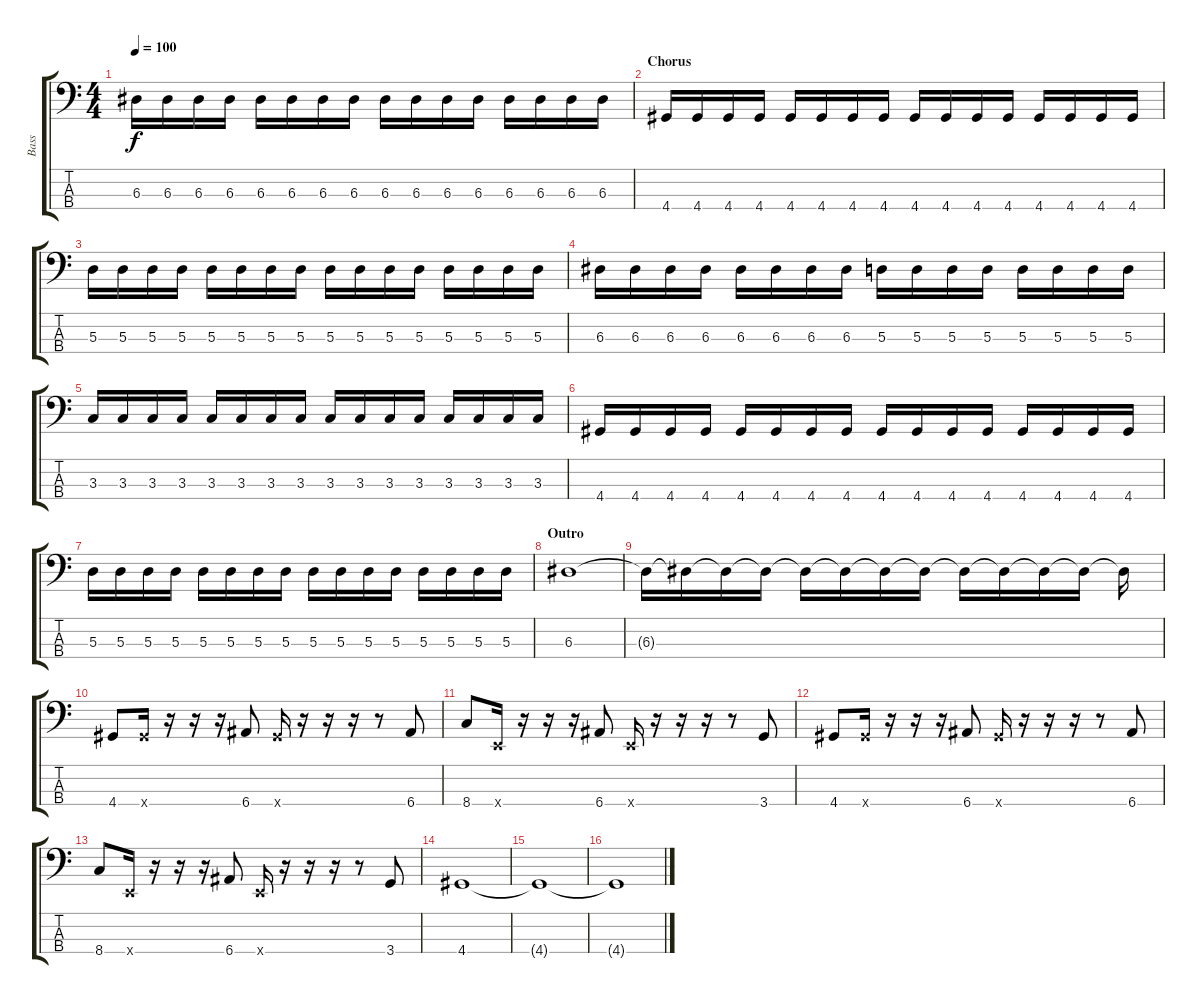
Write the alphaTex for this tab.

\track ("Bass" "Bass") {instrument electricbasspick}
\staff {score tabs}
\tuning (G2 D2 A1 E1) {hide}
\ts (4 4)
\tempo 100
\clef f4
\ks c
6.3.16{dy f} 6.3.16 6.3.16 6.3.16 6.3.16 6.3.16 6.3.16 6.3.16 6.3.16 6.3.16 6.3.16 6.3.16 6.3.16 6.3.16 6.3.16 6.3.16 |
\section ("" "Chorus")
4.4.16 4.4.16 4.4.16 4.4.16 4.4.16 4.4.16 4.4.16 4.4.16 4.4.16 4.4.16 4.4.16 4.4.16 4.4.16 4.4.16 4.4.16 4.4.16 |
5.3.16 5.3.16 5.3.16 5.3.16 5.3.16 5.3.16 5.3.16 5.3.16 5.3.16 5.3.16 5.3.16 5.3.16 5.3.16 5.3.16 5.3.16 5.3.16 |
6.3.16 6.3.16 6.3.16 6.3.16 6.3.16 6.3.16 6.3.16 6.3.16 5.3.16 5.3.16 5.3.16 5.3.16 5.3.16 5.3.16 5.3.16 5.3.16 |
3.3.16 3.3.16 3.3.16 3.3.16 3.3.16 3.3.16 3.3.16 3.3.16 3.3.16 3.3.16 3.3.16 3.3.16 3.3.16 3.3.16 3.3.16 3.3.16 |
4.4.16 4.4.16 4.4.16 4.4.16 4.4.16 4.4.16 4.4.16 4.4.16 4.4.16 4.4.16 4.4.16 4.4.16 4.4.16 4.4.16 4.4.16 4.4.16 |
5.3.16 5.3.16 5.3.16 5.3.16 5.3.16 5.3.16 5.3.16 5.3.16 5.3.16 5.3.16 5.3.16 5.3.16 5.3.16 5.3.16 5.3.16 5.3.16 |
\section ("" "Outro")
6.3.1 |
6.3{t}.16 6.3{t}.16 6.3{t}.16 6.3{t}.16 6.3{t}.16 6.3{t}.16 6.3{t}.16 6.3{t}.16 6.3{t}.16 6.3{t}.16 6.3{t}.16 6.3{t}.16 6.3{t}.16 |
4.4.8 4.4{x}.16 r.16 r.16 r.16 6.4.8 4.4{x}.16 r.16 r.16 r.16 r.8 6.4.8 |
8.4.8 0.4{x}.16 r.16 r.16 r.16 6.4.8 0.4{x}.16 r.16 r.16 r.16 r.8 3.4.8 |
4.4.8 4.4{x}.16 r.16 r.16 r.16 6.4.8 4.4{x}.16 r.16 r.16 r.16 r.8 6.4.8 |
8.4.8 0.4{x}.16 r.16 r.16 r.16 6.4.8 0.4{x}.16 r.16 r.16 r.16 r.8 3.4.8 |
4.4.1 |
4.4{t}.1 |
4.4{t}.1
